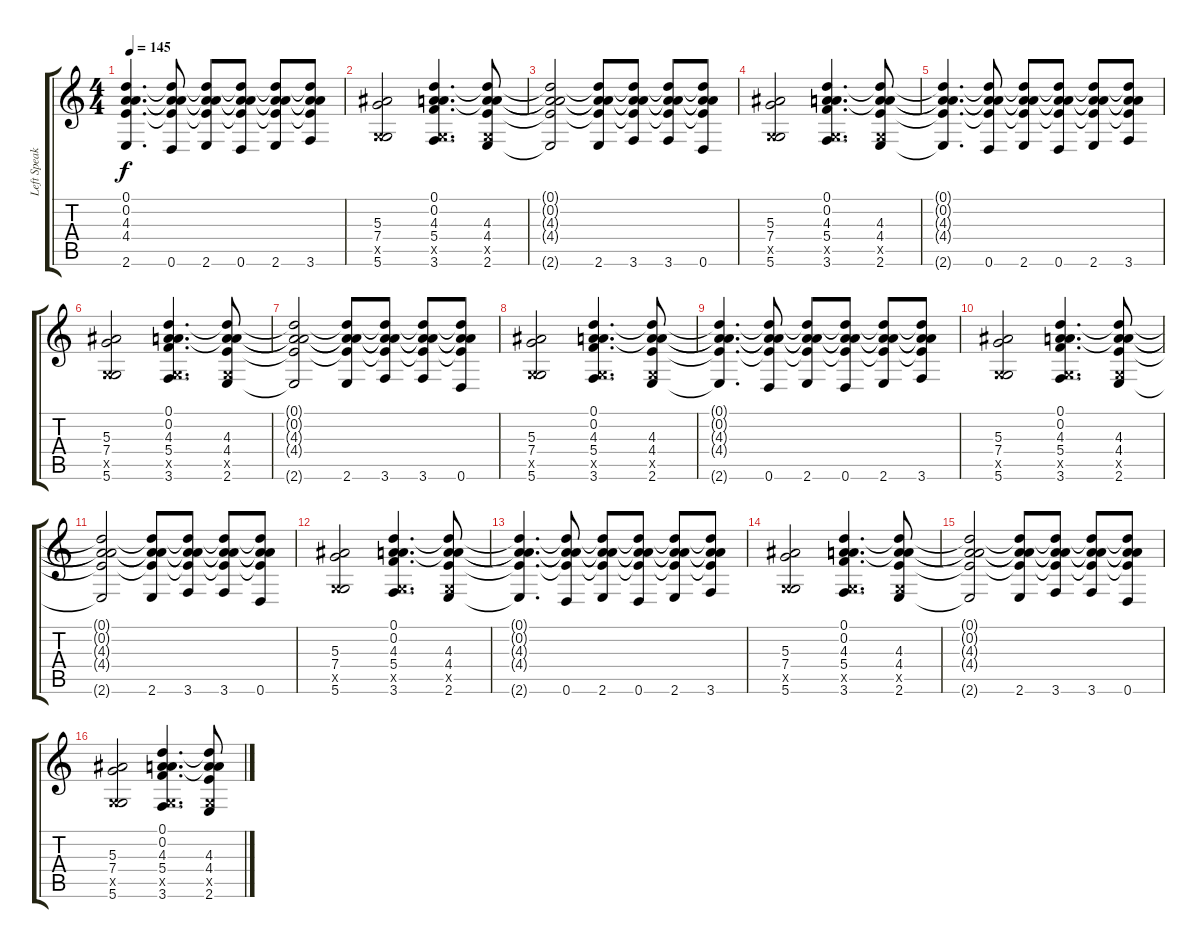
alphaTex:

\track ("Left Speaker 1" "Left Speak") {instrument distortionguitar}
\staff {score tabs}
\tuning (D4 A3 F3 C3 G2 D2) {hide}
\ts (4 4)
\tempo 145
\clef g2
\ks c
(0.1{t} 0.2{t} 4.3{t} 4.4{t} 2.6{t}).4{d dy f} (0.1{t} 0.2{t} 4.3{t} 4.4{t} 0.6).8 (0.1{t} 0.2{t} 4.3{t} 4.4{t} 2.6).8 (0.1{t} 0.2{t} 4.3{t} 4.4{t} 0.6).8 (0.1{t} 0.2{t} 4.3{t} 4.4{t} 2.6).8 (0.1{t} 0.2{t} 4.3{t} 4.4{t} 3.6).8 |
(5.3 7.4 0.5{x} 5.6).2 (0.1 0.2 4.3 5.4 0.5{x} 3.6).4{d} (0.1{t} 0.2{t} 4.3 4.4 0.5{x} 2.6).8 |
(0.1{t} 0.2{t} 4.3{t} 4.4{t} 2.6{t}).2 (0.1{t} 0.2{t} 4.3{t} 4.4{t} 2.6).8 (0.1{t} 0.2{t} 4.3{t} 4.4{t} 3.6).8 (0.1{t} 0.2{t} 4.3{t} 4.4{t} 3.6).8 (0.1{t} 0.2{t} 4.3{t} 4.4{t} 0.6).8 |
(5.3 7.4 0.5{x} 5.6).2 (0.1 0.2 4.3 5.4 0.5{x} 3.6).4{d} (0.1{t} 0.2{t} 4.3 4.4 0.5{x} 2.6).8 |
(0.1{t} 0.2{t} 4.3{t} 4.4{t} 2.6{t}).4{d} (0.1{t} 0.2{t} 4.3{t} 4.4{t} 0.6).8 (0.1{t} 0.2{t} 4.3{t} 4.4{t} 2.6).8 (0.1{t} 0.2{t} 4.3{t} 4.4{t} 0.6).8 (0.1{t} 0.2{t} 4.3{t} 4.4{t} 2.6).8 (0.1{t} 0.2{t} 4.3{t} 4.4{t} 3.6).8 |
(5.3 7.4 0.5{x} 5.6).2 (0.1 0.2 4.3 5.4 0.5{x} 3.6).4{d} (0.1{t} 0.2{t} 4.3 4.4 0.5{x} 2.6).8 |
(0.1{t} 0.2{t} 4.3{t} 4.4{t} 2.6{t}).2 (0.1{t} 0.2{t} 4.3{t} 4.4{t} 2.6).8 (0.1{t} 0.2{t} 4.3{t} 4.4{t} 3.6).8 (0.1{t} 0.2{t} 4.3{t} 4.4{t} 3.6).8 (0.1{t} 0.2{t} 4.3{t} 4.4{t} 0.6).8 |
(5.3 7.4 0.5{x} 5.6).2 (0.1 0.2 4.3 5.4 0.5{x} 3.6).4{d} (0.1{t} 0.2{t} 4.3 4.4 0.5{x} 2.6).8 |
(0.1{t} 0.2{t} 4.3{t} 4.4{t} 2.6{t}).4{d} (0.1{t} 0.2{t} 4.3{t} 4.4{t} 0.6).8 (0.1{t} 0.2{t} 4.3{t} 4.4{t} 2.6).8 (0.1{t} 0.2{t} 4.3{t} 4.4{t} 0.6).8 (0.1{t} 0.2{t} 4.3{t} 4.4{t} 2.6).8 (0.1{t} 0.2{t} 4.3{t} 4.4{t} 3.6).8 |
(5.3 7.4 0.5{x} 5.6).2 (0.1 0.2 4.3 5.4 0.5{x} 3.6).4{d} (0.1{t} 0.2{t} 4.3 4.4 0.5{x} 2.6).8 |
(0.1{t} 0.2{t} 4.3{t} 4.4{t} 2.6{t}).2 (0.1{t} 0.2{t} 4.3{t} 4.4{t} 2.6).8 (0.1{t} 0.2{t} 4.3{t} 4.4{t} 3.6).8 (0.1{t} 0.2{t} 4.3{t} 4.4{t} 3.6).8 (0.1{t} 0.2{t} 4.3{t} 4.4{t} 0.6).8 |
(5.3 7.4 0.5{x} 5.6).2 (0.1 0.2 4.3 5.4 0.5{x} 3.6).4{d} (0.1{t} 0.2{t} 4.3 4.4 0.5{x} 2.6).8 |
(0.1{t} 0.2{t} 4.3{t} 4.4{t} 2.6{t}).4{d} (0.1{t} 0.2{t} 4.3{t} 4.4{t} 0.6).8 (0.1{t} 0.2{t} 4.3{t} 4.4{t} 2.6).8 (0.1{t} 0.2{t} 4.3{t} 4.4{t} 0.6).8 (0.1{t} 0.2{t} 4.3{t} 4.4{t} 2.6).8 (0.1{t} 0.2{t} 4.3{t} 4.4{t} 3.6).8 |
(5.3 7.4 0.5{x} 5.6).2 (0.1 0.2 4.3 5.4 0.5{x} 3.6).4{d} (0.1{t} 0.2{t} 4.3 4.4 0.5{x} 2.6).8 |
(0.1{t} 0.2{t} 4.3{t} 4.4{t} 2.6{t}).2 (0.1{t} 0.2{t} 4.3{t} 4.4{t} 2.6).8 (0.1{t} 0.2{t} 4.3{t} 4.4{t} 3.6).8 (0.1{t} 0.2{t} 4.3{t} 4.4{t} 3.6).8 (0.1{t} 0.2{t} 4.3{t} 4.4{t} 0.6).8 |
(5.3 7.4 0.5{x} 5.6).2 (0.1 0.2 4.3 5.4 0.5{x} 3.6).4{d} (0.1{t} 0.2{t} 4.3 4.4 0.5{x} 2.6).8
